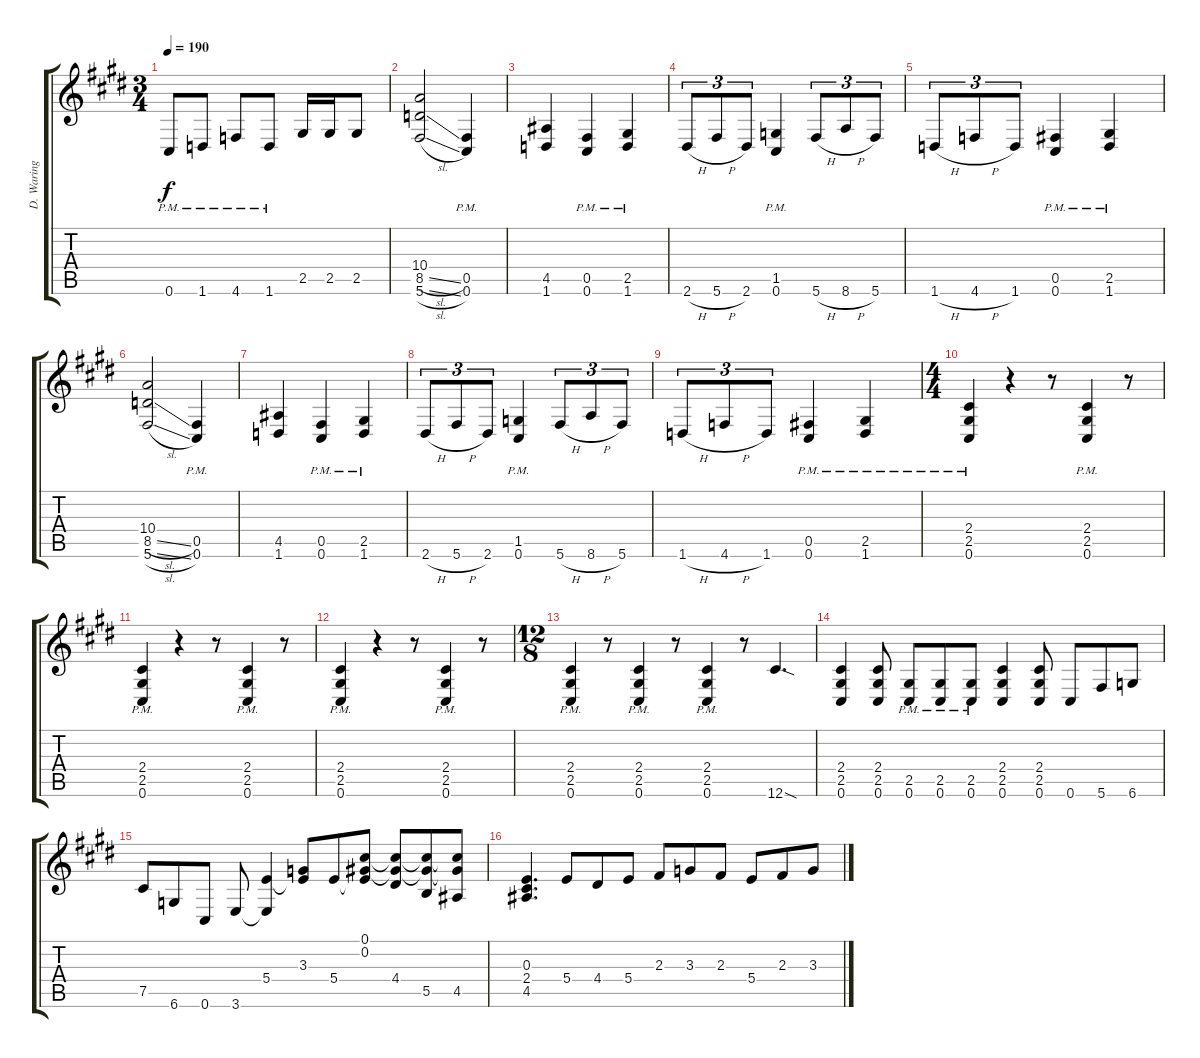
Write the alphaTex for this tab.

\track ("D. Waring Gtr." "D. Waring ") {instrument distortionguitar}
\staff {score tabs}
\tuning (Db4 Ab3 E3 B2 Gb2 Db2) {hide}
\ts (3 4)
\tempo 190
\clef g2
\ks c#minor
0.6{pm}.8{dy f} 1.6{pm}.8 4.6{pm}.8 1.6{pm}.8 2.5.16 2.5.16 2.5.8 |
(10.4 8.5{sl} 5.6{sl}).2 (0.5{pm} 0.6{pm}).4 |
(4.5 1.6).4 (0.5{pm} 0.6{pm}).4 (2.5{pm} 1.6{pm}).4 |
2.6{h}.8{tu (3 2)} 5.6{h}.8{tu (3 2)} 2.6.8{tu (3 2)} (1.5{pm} 0.6).4 5.6{h}.8{tu (3 2)} 8.6{h}.8{tu (3 2)} 5.6.8{tu (3 2)} |
1.6{h}.8{tu (3 2)} 4.6{h}.8{tu (3 2)} 1.6.8{tu (3 2)} (0.5{pm} 0.6{pm}).4 (2.5{pm} 1.6{pm}).4 |
(10.4 8.5{sl} 5.6{sl}).2 (0.5{pm} 0.6{pm}).4 |
(4.5 1.6).4 (0.5{pm} 0.6{pm}).4 (2.5{pm} 1.6{pm}).4 |
2.6{h}.8{tu (3 2)} 5.6{h}.8{tu (3 2)} 2.6.8{tu (3 2)} (1.5{pm} 0.6).4 5.6{h}.8{tu (3 2)} 8.6{h}.8{tu (3 2)} 5.6.8{tu (3 2)} |
1.6{h}.8{tu (3 2)} 4.6{h}.8{tu (3 2)} 1.6.8{tu (3 2)} (0.5{pm} 0.6{pm}).4 (2.5{pm} 1.6{pm}).4 |
\ts (4 4)
(2.4{pm} 2.5{pm} 0.6{pm}).4 r.4 r.8 (2.4{pm} 2.5{pm} 0.6{pm}).4 r.8 |
(2.4{pm} 2.5{pm} 0.6{pm}).4 r.4 r.8 (2.4{pm} 2.5{pm} 0.6{pm}).4 r.8 |
(2.4{pm} 2.5{pm} 0.6{pm}).4 r.4 r.8 (2.4{pm} 2.5{pm} 0.6{pm}).4 r.8 |
\ts (12 8)
(2.4{pm} 2.5{pm} 0.6{pm}).4 r.8 (2.4{pm} 2.5{pm} 0.6{pm}).4 r.8 (2.4{pm} 2.5{pm} 0.6{pm}).4 r.8 12.6{sod}.4{d} |
(2.4 2.5 0.6).4 (2.4 2.5 0.6).8 (2.5{pm} 0.6{pm}).8 (2.5{pm} 0.6{pm}).8 (2.5{pm} 0.6{pm}).8 (2.4 2.5 0.6).4 (2.4 2.5 0.6).8 0.6.8 5.6.8 6.6.8 |
7.5.8 6.6.8 0.6.8 3.6.8 (5.4 3.6{t}).4 (3.3 5.4{t}).8 5.4.8 (0.1 0.2 5.4{t}).8 (0.1{t} 0.2{t} 4.4).8 (0.1{t} 0.2{t} 5.5).8 (0.1{t} 0.2{t} 4.5).8 |
(0.3 2.4 4.5).4{d} 5.4.8 4.4.8 5.4.8 2.3.8 3.3.8 2.3.8 5.4.8 2.3.8 3.3.8
